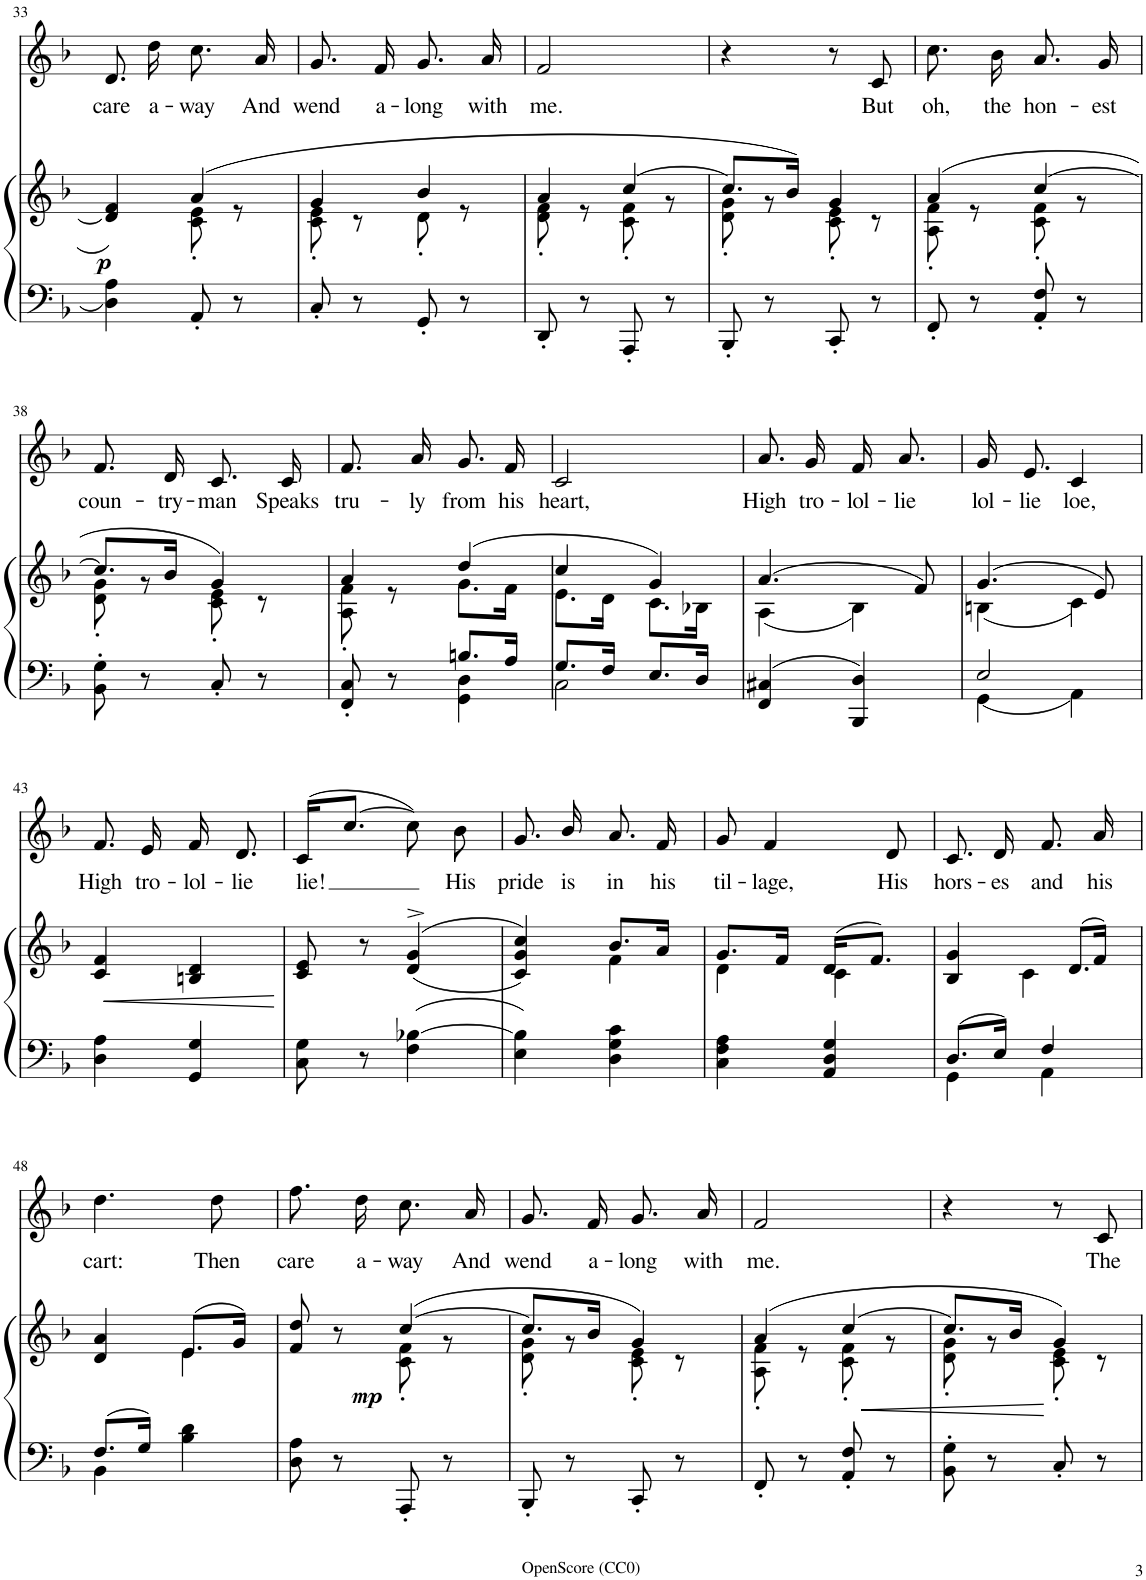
**kern	**kern	**dynam	**kern	**text
*part2	*part2	*part2	*part1	*part1
*staff3	*staff2	*staff2/3	*staff1	*staff1
*I"Piano	*	*	*I"Voice	*
*I'Pno	*	*	*	*
!!LO:PB:g=z
*clefF4	*clefG2	*	*clefG2	*
*k[b-]	*k[b-]	*	*k[b-]	*
*M2/4	*M2/4	*	*M2/4	*
=33	=33	=33	=33	=33
*	*^	*	*	*
!	!	!	!LO:DY:b	!	!LO:LY:b
4D\ 4A\	4d/] 4f/	4ryy	p	8.d/	care
!	!	!	!	!	!LO:LY:b
.	.	.	.	16dd\	a-
!	!	!	!	!	!LO:LY:b
8AA'/	(4a/	8c\' 8e\'	.	8.cc\	-way
8r	.	8r	.	.	.
!	!	!	!	!	!LO:LY:b
.	.	.	.	16a/	And
=34	=34	=34	=34	=34	=34
!	!	!	!	!	!LO:LY:b
8C'/	4g/	8c\' 8e\'	.	8.g/	wend
8r	.	8r	.	.	.
!	!	!	!	!	!LO:LY:b
.	.	.	.	16f/	a-
!	!	!	!	!	!LO:LY:b
8GG'/	4b-/	8d'\	.	8.g/	-long
8r	.	8r	.	.	.
!	!	!	!	!	!LO:LY:b
.	.	.	.	16a/	with
=35	=35	=35	=35	=35	=35
!	!	!	!	!	!LO:LY:b
8DD'/	4a/	8d\' 8f\'	.	2f/	me.
8r	.	8r	.	.	.
8AAA'/	[4cc/	8c\' 8f\'	.	.	.
8r	.	8r	.	.	.
=36	=36	=36	=36	=36	=36
8BBB-'/	8.cc/L]	8d\' 8g\'	.	4r	.
8r	.	8r	.	.	.
.	16b-/Jk)	.	.	.	.
8CC'/	4g/	8c\' 8e\'	.	8r	.
!	!	!	!	!	!LO:LY:b
8r	.	8r	.	8c/	But
=37	=37	=37	=37	=37	=37
!	!	!	!	!	!LO:LY:b
8FF'/	(4a/	8A\' 8f\'	.	8.cc\	oh,
8r	.	8r	.	.	.
!	!	!	!	!	!LO:LY:b
.	.	.	.	16b-\	the
!	!	!	!	!	!LO:LY:b
8AA/' 8F/'	[4cc/	8c\' 8f\'	.	8.a/	hon-
8r	.	8r	.	.	.
!	!	!	!	!	!LO:LY:b
.	.	.	.	16g/	-est
!!LO:LB:g=z
=38	=38	=38	=38	=38	=38
!	!	!	!	!	!LO:LY:b
8BB-\' 8G\'	8.cc/L]	8d\' 8g\'	.	8.f/	coun-
8r	.	8r	.	.	.
!	!	!	!	!	!LO:LY:b
.	16b-/Jk	.	.	16d/	-try-
!	!	!	!	!	!LO:LY:b
8C'/	4g/)	8c\' 8e\'	.	8.c/	-man
8r	.	8r	.	.	.
!	!	!	!	!	!LO:LY:b
.	.	.	.	16c/	Speaks
=39	=39	=39	=39	=39	=39
*^	*	*	*	*	*
!	!	!	!	!	!	!LO:LY:b
8FF/' 8C/'	4ryy	4a/	8A\' 8f\'	.	8.f/	tru-
8r	.	.	8r	.	.	.
!	!	!	!	!	!	!LO:LY:b
.	.	.	.	.	16a/	-ly
!	!	!	!	!	!	!LO:LY:b
8.Bn/L	4GG\ 4D\	(4dd/	8.g\L	.	8.g/	from
!	!	!	!	!	!	!LO:LY:b
16A/Jk	.	.	16f\Jk	.	16f/	his
=40	=40	=40	=40	=40	=40	=40
!	!	!	!	!	!	!LO:LY:b
8.G/L	2C\	4cc/	8.e\L	.	2c/	heart,
16F/Jk	.	.	16d\Jk	.	.	.
8.E/L	.	4g/)	8.c\L	.	.	.
16D/Jk	.	.	16B-X\Jk	.	.	.
*v	*v	*	*	*	*	*
=41	=41	=41	=41	=41	=41
!	!	!	!	!	!LO:LY:b
4FF/ 4C#X/	(4.a/	(4A\	.	8.a/	High
!	!	!	!	!	!LO:LY:b
.	.	.	.	16g/	tro-
!	!	!	!	!	!LO:LY:b
4BBB-/ 4D/	.	4B-\)	.	16f/	-lol-
!	!	!	!	!	!LO:LY:b
.	.	.	.	8.a/	-lie
.	8f/)	.	.	.	.
=42	=42	=42	=42	=42	=42
*^	*	*	*	*	*
!	!	!	!	!	!	!LO:LY:b
2E/	4GG\	(4.g/	(4Bn\	.	16g/	lol-
!	!	!	!	!	!	!LO:LY:b
.	.	.	.	.	8.e/	-lie
!	!	!	!	!	!	!LO:LY:b
.	4AA\	.	4c\)	.	4c/	loe,
.	.	8e/)	.	.	.	.
*v	*v	*	*	*	*	*
*	*v	*v	*	*	*
!!LO:LB:g=z
=43	=43	=43	=43	=43
!	!	!LO:HP:b	!	!LO:LY:b
4D\ 4A\	4c/ 4f/	<	8.f/	High
!	!	!	!	!LO:LY:b
.	.	.	16e/	tro-
!	!	!	!	!LO:LY:b
4GG/ 4G/	4Bn/ 4d/	.	16f/	-lol-
!	!	!	!	!LO:LY:b
.	.	.	8.d/	-lie
.	.	[	.	.
=44	=44	=44	=44	=44
!	!	!	!	!LO:LY:b
8C\ 8G\	8c/ 8e/	.	(16c/KL	lie!
.	.	.	[8.cc/J	.
8r	8r	.	.	.
4F\ [4B-X\	((>4d/^> 4g/^>	.	8cc\])	.
!	!	!	!	!LO:LY:b
.	.	.	8b-\	His
=45	=45	=45	=45	=45
*	*^	*	*	*
!	!	!	!	!	!LO:LY:b
4E\ 4B-\]	4c/ 4g/ 4cc/))	4ryy	.	8.g/	pride
!	!	!	!	!	!LO:LY:b
.	.	.	.	16b-/	is
!	!	!	!	!	!LO:LY:b
4D\ 4G\ 4c\	8.b-/L	4f\	.	8.a/	in
!	!	!	!	!	!LO:LY:b
.	16a/Jk	.	.	16f/	his
=46	=46	=46	=46	=46	=46
!	!	!	!	!	!LO:LY:b
4C\ 4F\ 4A\	8.g/L	4d\	.	8g/	til-
!	!	!	!	!	!LO:LY:b
.	.	.	.	4f/	-lage,
.	16f/Jk	.	.	.	.
4AA/ 4D/ 4G/	(16d/KL	4c\	.	.	.
.	8.f/J)	.	.	.	.
!	!	!	!	!	!LO:LY:b
.	.	.	.	8d/	His
=47	=47	=47	=47	=47	=47
*^	*	*	*	*	*
!	!	!	!	!	!	!LO:LY:b
8.D/L	4GG\	4B-/ 4g/	4ryy	.	8.c/	hors-
!	!	!	!	!	!	!LO:LY:b
16E/Jk	.	.	.	.	16d/	-es
!	!	!	!	!	!	!LO:LY:b
4F/	4AA\	(8.d/L	4c\	.	8.f/	and
!	!	!	!	!	!	!LO:LY:b
.	.	16f/Jk)	.	.	16a/	his
!!LO:LB:g=z
=48	=48	=48	=48	=48	=48	=48
!	!	!	!	!	!	!LO:LY:b
8.F/L	4BB-\	4d/ 4a/	4ryy	.	4.dd\	cart:
16G/Jk	.	.	.	.	.	.
!	!	!LO:N:head=solid	!	!	!	!
4B-\ 4d\	4ryy	(8.e/L	4e\	.	.	.
!	!	!	!	!	!	!LO:LY:b
.	.	.	.	.	8dd\	Then
.	.	16g/Jk)	.	.	.	.
*v	*v	*	*	*	*	*
=49	=49	=49	=49	=49	=49
!	!	!	!	!	!LO:LY:b
8D\ 8A\	8f/ 8dd/	4ryy	.	8.ff\	care
8r	8r	.	.	.	.
!	!	!	!	!	!LO:LY:b
.	.	.	.	16dd\	a-
!	!	!	!LO:DY:b	!	!LO:LY:b
8AAA'/	([4cc/	8c\' 8f\'	mp	8.cc\	-way
8r	.	8r	.	.	.
!	!	!	!	!	!LO:LY:b
.	.	.	.	16a/	And
=50	=50	=50	=50	=50	=50
!	!	!	!	!	!LO:LY:b
8BBB-'/	8.cc/L]	8d\' 8g\'	.	8.g/	wend
8r	.	8r	.	.	.
!	!	!	!	!	!LO:LY:b
.	16b-/Jk	.	.	16f/	a-
!	!	!	!	!	!LO:LY:b
8CC'/	4g/)	8c\' 8e\'	.	8.g/	-long
8r	.	8r	.	.	.
!	!	!	!	!	!LO:LY:b
.	.	.	.	16a/	with
=51	=51	=51	=51	=51	=51
!	!	!	!	!	!LO:LY:b
8FF'/	(4a/	8A\' 8f\'	.	2f/	me.
8r	.	8r	.	.	.
!	!	!	!LO:HP:b	!	!
8AA/' 8F/'	[4cc/	8c\' 8f\'	<	.	.
8r	.	8r	.	.	.
=52	=52	=52	=52	=52	=52
8BB-\' 8G\'	8.cc/L]	8d\' 8g\'	.	4r	.
8r	.	8r	.	.	.
.	16b-/Jk	.	.	.	.
8C'/	4g/)	8c\' 8e\'	[	8r	.
!	!	!	!	!	!LO:LY:b
8r	.	8r	.	8c/	The
*	*v	*v	*	*	*
=	=	=	=	=
*-	*-	*-	*-	*-
